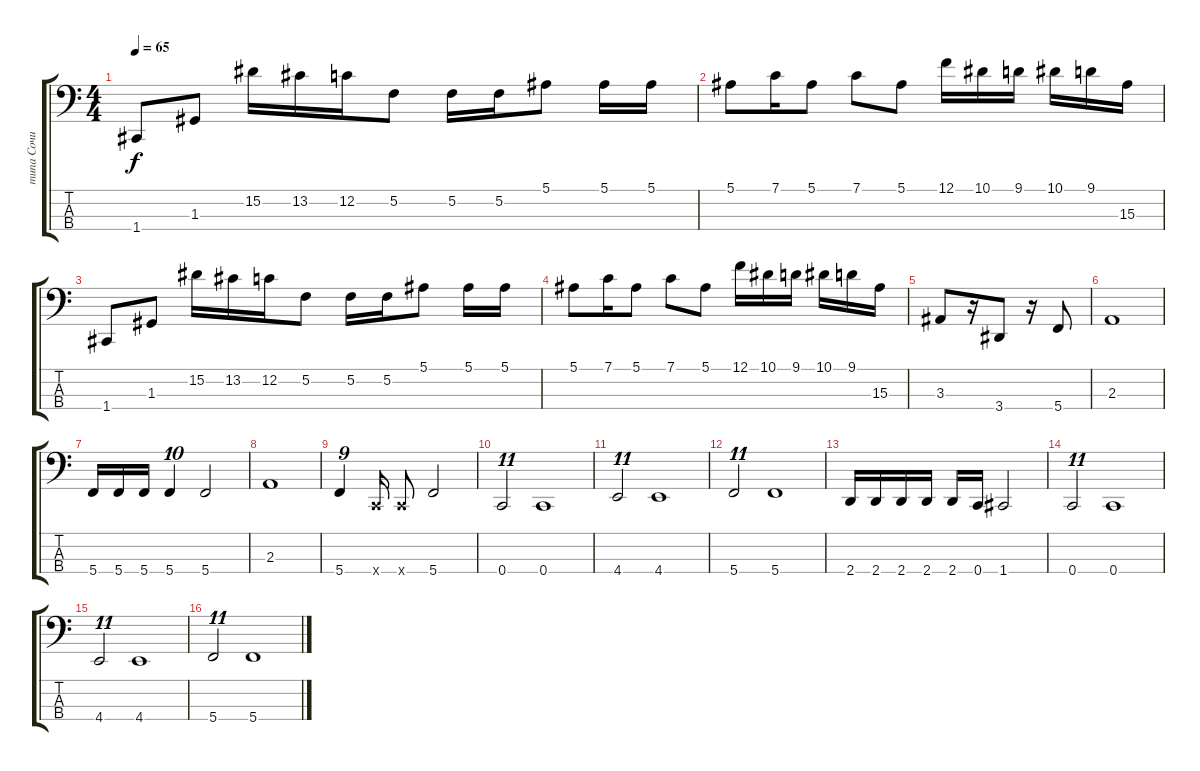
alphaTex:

\track ("типа Сочи" "типа Сочи") {instrument electricbasspick}
\staff {score tabs}
\tuning (F2 C2 G1 C1) {hide}
\ts (4 4)
\tempo 65
\clef f4
\ks c
1.4.8{dy f} 1.3.8 15.2.16 13.2.16 12.2.16 5.2.8 5.2.16 5.2.16 5.1.8 5.1.16 5.1.16 |
5.1.8 7.1.16 5.1.8 7.1.8 5.1.8 12.1.16 10.1.16 9.1.16 10.1.16 9.1.16 15.3.16 |
1.4.8 1.3.8 15.2.16 13.2.16 12.2.16 5.2.8 5.2.16 5.2.16 5.1.8 5.1.16 5.1.16 |
5.1.8 7.1.16 5.1.8 7.1.8 5.1.8 12.1.16 10.1.16 9.1.16 10.1.16 9.1.16 15.3.16 |
3.3.8 r.16 3.4.8 r.16 5.4.8 |
2.3.1 |
5.4.16 5.4.16 5.4.16 5.4.4{tu (10 8)} 5.4.2 |
2.3.1 |
5.4.4{tu (9 8)} 0.4{x}.16 0.4{x}.8 5.4.2 |
0.4.2{tu (11 8)} 0.4.1 |
4.4.2{tu (11 8)} 4.4.1 |
5.4.2{tu (11 8)} 5.4.1 |
2.4.16 2.4.16 2.4.16 2.4.16 2.4.16 0.4.16 1.4.2 |
0.4.2{tu (11 8)} 0.4.1 |
4.4.2{tu (11 8)} 4.4.1 |
5.4.2{tu (11 8)} 5.4.1
